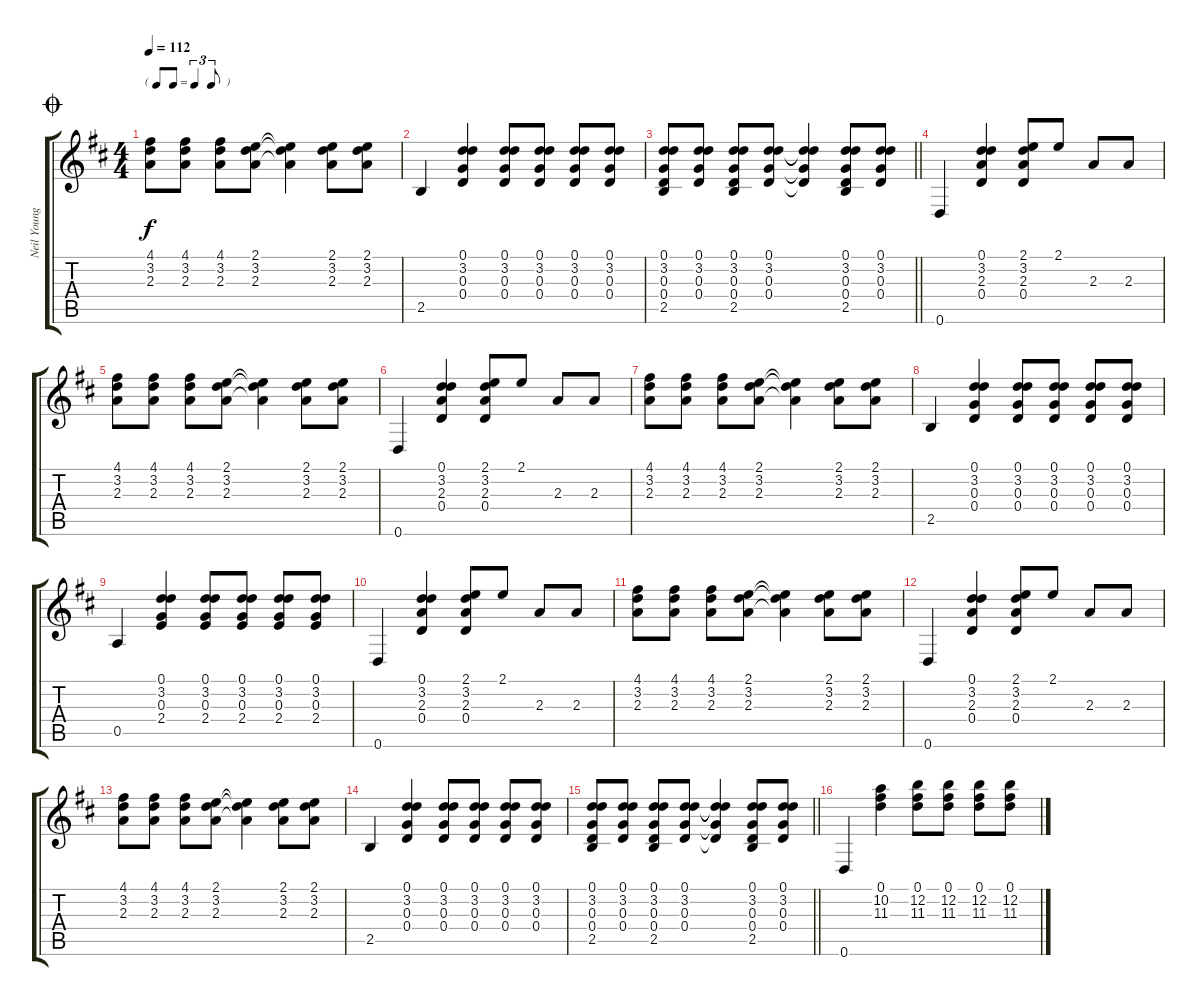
\track ("Neil Young - Acoustic Guitar" "Neil Young") {instrument acousticguitarsteel}
\staff {score tabs}
\tuning (D4 B3 G3 D3 A2 D2) {hide}
\ts (4 4)
\tf triplet8th
\jump coda
\tempo 112
\clef g2
\ks d
(4.1 3.2 2.3).8{dy f} (4.1 3.2 2.3).8 (4.1 3.2 2.3).8 (2.1 3.2 2.3).8 (2.1{t} 3.2{t} 2.3{t}).4 (2.1 3.2 2.3).8 (2.1 3.2 2.3).8 |
2.5.4 (0.1 3.2 0.3 0.4).4 (0.1 3.2 0.3 0.4).8 (0.1 3.2 0.3 0.4).8 (0.1 3.2 0.3 0.4).8 (0.1 3.2 0.3 0.4).8 |
\barLineRight lightlight
(0.1 3.2 0.3 0.4 2.5).8 (0.1 3.2 0.3 0.4).8 (0.1 3.2 0.3 0.4 2.5).8 (0.1 3.2 0.3 0.4).8 (0.1{t} 3.2{t} 0.3{t} 0.4{t}).4 (0.1 3.2 0.3 0.4 2.5).8 (0.1 3.2 0.3 0.4).8 |
0.6.4 (0.1 3.2 2.3 0.4).4 (2.1 3.2 2.3 0.4).8 2.1.8 2.3.8 2.3.8 |
(4.1 3.2 2.3).8 (4.1 3.2 2.3).8 (4.1 3.2 2.3).8 (2.1 3.2 2.3).8 (2.1{t} 3.2{t} 2.3{t}).4 (2.1 3.2 2.3).8 (2.1 3.2 2.3).8 |
0.6.4 (0.1 3.2 2.3 0.4).4 (2.1 3.2 2.3 0.4).8 2.1.8 2.3.8 2.3.8 |
(4.1 3.2 2.3).8 (4.1 3.2 2.3).8 (4.1 3.2 2.3).8 (2.1 3.2 2.3).8 (2.1{t} 3.2{t} 2.3{t}).4 (2.1 3.2 2.3).8 (2.1 3.2 2.3).8 |
2.5.4 (0.1 3.2 0.3 0.4).4 (0.1 3.2 0.3 0.4).8 (0.1 3.2 0.3 0.4).8 (0.1 3.2 0.3 0.4).8 (0.1 3.2 0.3 0.4).8 |
0.5.4 (0.1 3.2 0.3 2.4).4 (0.1 3.2 0.3 2.4).8 (0.1 3.2 0.3 2.4).8 (0.1 3.2 0.3 2.4).8 (0.1 3.2 0.3 2.4).8 |
0.6.4 (0.1 3.2 2.3 0.4).4 (2.1 3.2 2.3 0.4).8 2.1.8 2.3.8 2.3.8 |
(4.1 3.2 2.3).8 (4.1 3.2 2.3).8 (4.1 3.2 2.3).8 (2.1 3.2 2.3).8 (2.1{t} 3.2{t} 2.3{t}).4 (2.1 3.2 2.3).8 (2.1 3.2 2.3).8 |
0.6.4 (0.1 3.2 2.3 0.4).4 (2.1 3.2 2.3 0.4).8 2.1.8 2.3.8 2.3.8 |
(4.1 3.2 2.3).8 (4.1 3.2 2.3).8 (4.1 3.2 2.3).8 (2.1 3.2 2.3).8 (2.1{t} 3.2{t} 2.3{t}).4 (2.1 3.2 2.3).8 (2.1 3.2 2.3).8 |
2.5.4 (0.1 3.2 0.3 0.4).4 (0.1 3.2 0.3 0.4).8 (0.1 3.2 0.3 0.4).8 (0.1 3.2 0.3 0.4).8 (0.1 3.2 0.3 0.4).8 |
\barLineRight lightlight
(0.1 3.2 0.3 0.4 2.5).8 (0.1 3.2 0.3 0.4).8 (0.1 3.2 0.3 0.4 2.5).8 (0.1 3.2 0.3 0.4).8 (0.1{t} 3.2{t} 0.3{t} 0.4{t}).4 (0.1 3.2 0.3 0.4 2.5).8 (0.1 3.2 0.3 0.4).8 |
0.6.4 (0.1 10.2 11.3).4 (0.1 12.2 11.3).8 (0.1 12.2 11.3).8 (0.1 12.2 11.3).8 (0.1 12.2 11.3).8
